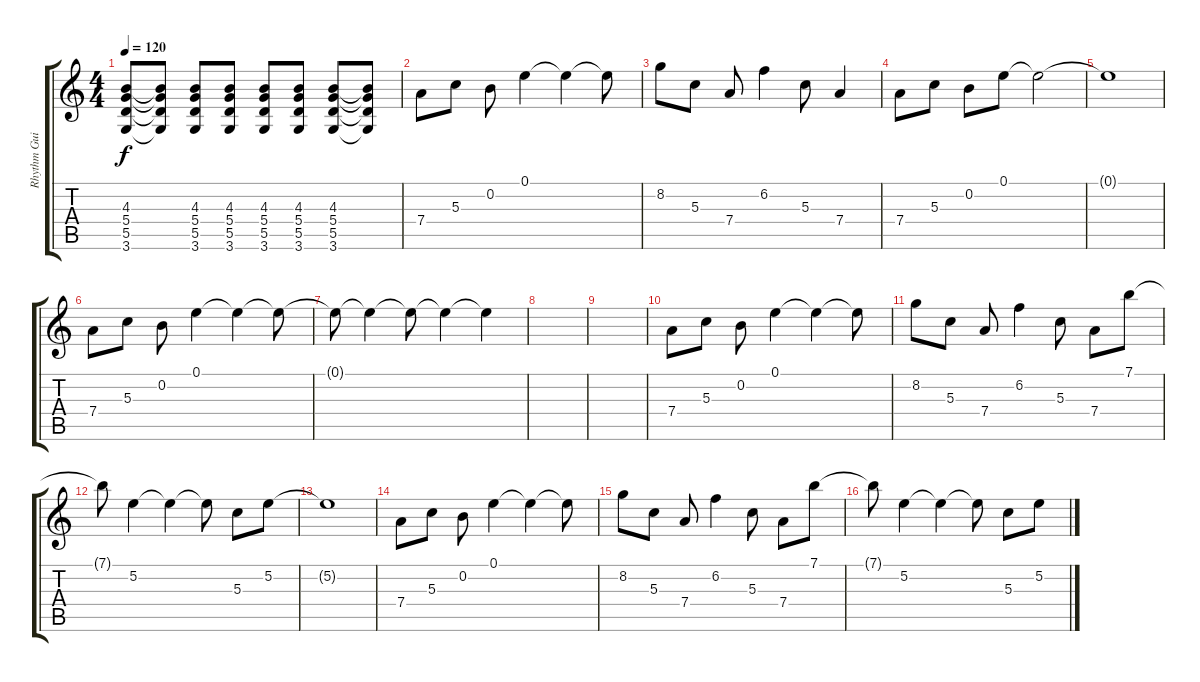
\track ("Rhythm Guitar 1" "Rhythm Gui") {instrument electricguitarjazz}
\staff {score tabs}
\tuning (E4 B3 G3 D3 A2 E2) {hide}
\ts (4 4)
\tempo 120
\clef g2
\ks c
(4.3 5.4 5.5 3.6).8{dy f} (4.3{t} 5.4{t} 5.5{t} 3.6{t}).8 (4.3 5.4 5.5 3.6).8 (4.3 5.4 5.5 3.6).8 (4.3 5.4 5.5 3.6).8 (4.3 5.4 5.5 3.6).8 (4.3 5.4 5.5 3.6).8 (4.3{t} 5.4{t} 5.5{t} 3.6{t}).8 |
7.4.8{instrument electricguitarjazz} 5.3.8 0.2.8 0.1.4 0.1{t}.4 0.1{t}.8 |
8.2.8 5.3.8 7.4.8 6.2.4 5.3.8 7.4.4 |
7.4.8 5.3.8 0.2.8 0.1.8 0.1{t}.2 |
0.1{t}.1 |
7.4.8 5.3.8 0.2.8 0.1.4 0.1{t}.4 0.1{t}.8 |
0.1{t}.8 0.1{t}.4 0.1{t}.8 0.1{t}.4 0.1{t}.4 |
|
|
7.4.8 5.3.8 0.2.8 0.1.4 0.1{t}.4 0.1{t}.8 |
8.2.8 5.3.8 7.4.8 6.2.4 5.3.8 7.4.8 7.1.8 |
7.1{t}.8 5.2.4 5.2{t}.4 5.2{t}.8 5.3.8 5.2.8 |
5.2{t}.1 |
7.4.8 5.3.8 0.2.8 0.1.4 0.1{t}.4 0.1{t}.8 |
8.2.8 5.3.8 7.4.8 6.2.4 5.3.8 7.4.8 7.1.8 |
7.1{t}.8 5.2.4 5.2{t}.4 5.2{t}.8 5.3.8 5.2.8
